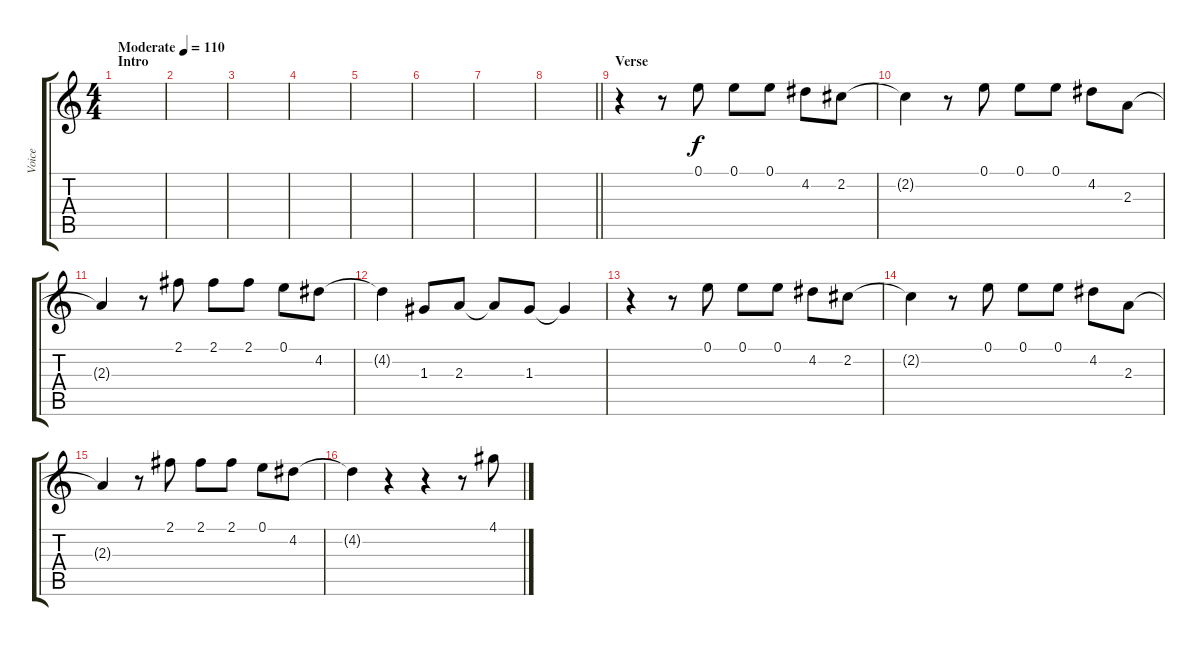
\track ("Voice" "Voice") {instrument acousticguitarsteel}
\staff {score tabs}
\tuning (E4 B3 G3 D3 A2 E2) {hide}
\ts (4 4)
\section ("" "Intro")
\tempo (110 "Moderate")
\clef g2
\ks c
|
|
|
|
|
|
|
\barLineRight lightlight
|
\section ("" "Verse")
r.4 r.8 0.1.8 0.1.8 0.1.8 4.2.8 2.2.8 |
2.2{t}.4 r.8 0.1.8 0.1.8 0.1.8 4.2.8 2.3.8 |
2.3{t}.4 r.8 2.1.8 2.1.8 2.1.8 0.1.8 4.2.8 |
4.2{t}.4 1.3.8 2.3.8 2.3{t}.8 1.3.8 1.3{t}.4 |
r.4 r.8 0.1.8 0.1.8 0.1.8 4.2.8 2.2.8 |
2.2{t}.4 r.8 0.1.8 0.1.8 0.1.8 4.2.8 2.3.8 |
2.3{t}.4 r.8 2.1.8 2.1.8 2.1.8 0.1.8 4.2.8 |
4.2{t}.4 r.4 r.4 r.8 4.1.8
